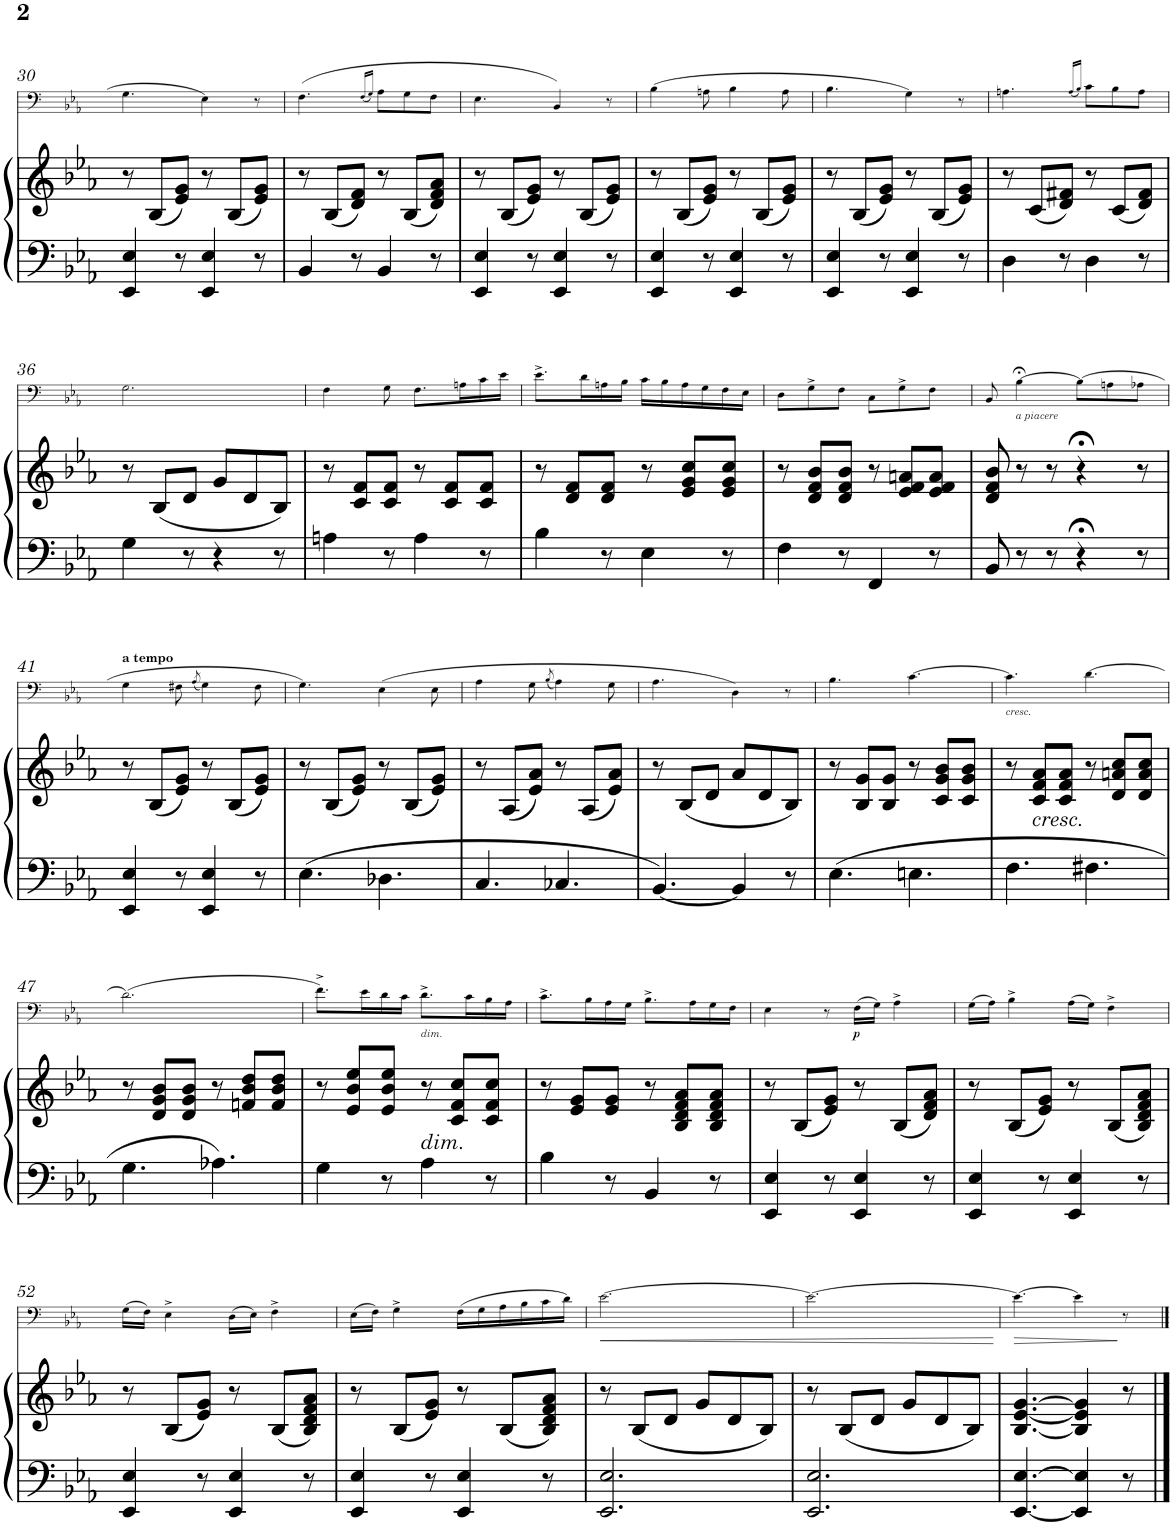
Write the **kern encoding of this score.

**kern	**kern	**kern	**dynam
*part2	*part2	*part1	*part1
*staff3	*staff2	*staff1	*staff1
*I"Piano	*	*I"Trombone	*
*I'Pno	*	*I'Trb	*
!!LO:PB:g=z
*clefF4	*clefG2	*clefF4	*
*k[b-e-a-]	*k[b-e-a-]	*k[b-e-a-]	*
*M6/8	*M6/8	*M6/8	*
=30	=30	=30	=30
4EE-/ 4E-/	8r	4.G\	.
.	(8B-/L	.	.
8r	8e-/ 8g/J)	.	.
4EE-/ 4E-/	8r	4E-\	.
.	(8B-/L	.	.
8r	8e-/ 8g/J)	8r	.
=31	=31	=31	=31
4BB-/	8r	(>4.F\	.
.	(8B-/L	.	.
8r	8d/ 8f/J)	.	.
.	.	(16qF/LL	.
.	.	16qG/JJ)	.
4BB-/	8r	8A-\L	.
.	(8B-/L	8G\	.
8r	8d/ 8f/ 8a-/J)	8F\J	.
=32	=32	=32	=32
4EE-/ 4E-/	8r	4.E-\	.
.	(8B-/L	.	.
8r	8e-/ 8g/J)	.	.
4EE-/ 4E-/	8r	4BB-/)	.
.	(8B-/L	.	.
8r	8e-/ 8g/J)	8r	.
=33	=33	=33	=33
4EE-/ 4E-/	8r	(>4B-\	.
.	(8B-/L	.	.
8r	8e-/ 8g/J)	8An\	.
4EE-/ 4E-/	8r	4B-\	.
.	(8B-/L	.	.
8r	8e-/ 8g/J)	8A\	.
=34	=34	=34	=34
4EE-/ 4E-/	8r	4.B-\	.
.	(8B-/L	.	.
8r	8e-/ 8g/J)	.	.
4EE-/ 4E-/	8r	4G\)	.
.	(8B-/L	.	.
8r	8e-/ 8g/J)	8r	.
=35	=35	=35	=35
4D\	8r	4.An\	.
.	(8c/L	.	.
8r	8d/ 8f#X/J)	.	.
.	.	(16qA/LL	.
.	.	16qB-/JJ)	.
4D\	8r	8c\L	.
.	(8c/L	8B-\	.
8r	8d/ 8f#/J)	8A\J	.
!!LO:LB:g=z
=36	=36	=36	=36
4G\	8r	2.G\	.
.	(8B-/L	.	.
8r	8d/J	.	.
4r	8g/L	.	.
.	8d/	.	.
8r	8B-/J)	.	.
=37	=37	=37	=37
4An\	8r	4F\	.
.	8c/ 8f/L	.	.
8r	8c/ 8f/J	8G\	.
4A\	8r	8.F\L	.
.	8c/ 8f/L	.	.
.	.	16An\L	.
8r	8c/ 8f/J	16c\	.
.	.	16e-\JJ	.
=38	=38	=38	=38
4B-\	8r	8.e-^\L	.
.	8d/ 8f/L	.	.
.	.	16d\L	.
8r	8d/ 8f/J	16An\	.
.	.	16B-\JJ	.
4E-\	8r	16c\LL	.
.	.	16B-\	.
.	8e-/ 8g/ 8cc/L	16A\	.
.	.	16G\	.
8r	8e-/ 8g/ 8cc/J	16F\	.
.	.	16E-\JJ	.
=39	=39	=39	=39
4F\	8r	8D\L	.
.	8d/ 8f/ 8b-/L	8G^\	.
8r	8d/ 8f/ 8b-/J	8F\J	.
4FF/	8r	8C\L	.
.	8e-/ 8f/ 8an/L	8G^\	.
8r	8e-/ 8f/ 8a/J	8F\J	.
=40	=40	=40	=40
8BB-/	8d/ 8f/ 8b-/	8BB-/	.
!	!	!LO:TX:b:i:t=a piacere	!
8r	8r	[>4B-;<\	.
8r	8r	.	.
4r;<	4r;<	(8B-\L]	.
.	.	8An\	.
8r	8r	8A-X\J	.
!!LO:LB:g=z
=41	=41	=41	=41
!	!	!LO:TX:a:B:t=a tempo	!
4EE-/ 4E-/	8r	4G\	.
.	(8B-/L	.	.
8r	8e-/ 8g/J)	8F#X\	.
.	.	(8qA-/	.
4EE-/ 4E-/	8r	4G\)	.
.	(8B-/L	.	.
8r	8e-/ 8g/J)	8F#\	.
=42	=42	=42	=42
4.E-\	8r	4.G\)	.
.	(8B-/L	.	.
.	8e-/ 8g/J)	.	.
4.D-X\	8r	(4E-\	.
.	(8B-/L	.	.
.	8e-/ 8g/J)	8E-\	.
=43	=43	=43	=43
4.C/	8r	4A-\	.
.	(8A-/L	.	.
.	8e-/ 8a-/J)	8G\	.
.	.	(8qB-/	.
4.C-X/	8r	4A-\)	.
.	(8A-/L	.	.
.	8e-/ 8a-/J)	8G\	.
=44	=44	=44	=44
[4.BB-/	8r	4.A-\	.
.	(8B-/L	.	.
.	8d/J	.	.
4BB-/]	8a-/L	4D\)	.
.	8d/	.	.
8r	8B-/J)	8r	.
=45	=45	=45	=45
4.E-\	8r	4.B-\	.
.	8B-/ 8g/L	.	.
.	8B-/ 8g/J	.	.
4.En\	8r	[>4.c\	.
.	8c/ 8g/ 8b-/L	.	.
.	8c/ 8g/ 8b-/J	.	.
=46	=46	=46	=46
!	!	!LO:TX:b:i:t=cresc.	!
4.F\	8r	4.c\]	.
!	!LO:TX:b:i:t=cresc.	!	!
.	8c/ 8f/ 8a-/L	.	.
.	8c/ 8f/ 8a-/J	.	.
4.F#X\	8r	[>4.d\	.
.	8d/ 8an/ 8cc/L	.	.
.	8d/ 8a/ 8cc/J	.	.
!!LO:LB:g=z
=47	=47	=47	=47
4.G\	8r	(2.d\]	.
.	8d/ 8g/ 8b-/L	.	.
.	8d/ 8g/ 8b-/J	.	.
4.A-X\	8r	.	.
.	8fn/ 8b-/ 8dd/L	.	.
.	8f/ 8b-/ 8dd/J	.	.
=48	=48	=48	=48
4G\	8r	8.f^\L)	.
.	8e-/ 8b-/ 8ee-/L	.	.
.	.	16e-\L	.
8r	8e-/ 8b-/ 8ee-/J	16d\	.
.	.	16c\JJ	.
!	!	!LO:TX:b:i:t=dim.	!
!	!LO:TX:b:i:t=dim.	!	!
4A-\	8r	8.d^\L	.
.	8c/ 8f/ 8cc/L	.	.
.	.	16c\L	.
8r	8c/ 8f/ 8cc/J	16B-\	.
.	.	16A-\JJ	.
=49	=49	=49	=49
4B-\	8r	8.c^\L	.
.	8e-/ 8g/L	.	.
.	.	16B-\L	.
8r	8e-/ 8g/J	16A-\	.
.	.	16G\JJ	.
4BB-/	8r	8.B-^\L	.
.	8B-/ 8d/ 8f/ 8a-/L	.	.
.	.	16A-\L	.
8r	8B-/ 8d/ 8f/ 8a-/J	16G\	.
.	.	16F\JJ	.
=50	=50	=50	=50
4EE-/ 4E-/	8r	4E-\	.
.	(8B-/L	.	.
8r	8e-/ 8g/J)	8r	.
!	!	!	!LO:DY:b
4EE-/ 4E-/	8r	(16F\LL	p
.	.	16G\JJ)	.
.	(8B-/L	4A-^\	.
8r	8d/ 8f/ 8a-/J)	.	.
=51	=51	=51	=51
4EE-/ 4E-/	8r	(16G\LL	.
.	.	16A-\JJ)	.
.	(8B-/L	4B-^\	.
8r	8e-/ 8g/J)	.	.
4EE-/ 4E-/	8r	(16A-\LL	.
.	.	16G\JJ)	.
.	(8B-/L	4F^\	.
8r	8B-/ 8d/ 8f/ 8a-/J)	.	.
!!LO:LB:g=z
=52	=52	=52	=52
4EE-/ 4E-/	8r	(16G\LL	.
.	.	16F\JJ)	.
.	(8B-/L	4E-^\	.
8r	8e-/ 8g/J)	.	.
4EE-/ 4E-/	8r	(16D\LL	.
.	.	16E-\JJ)	.
.	(8B-/L	4F^\	.
8r	8B-/ 8d/ 8f/ 8a-/J)	.	.
=53	=53	=53	=53
4EE-/ 4E-/	8r	(16E-\LL	.
.	.	16F\JJ)	.
.	(8B-/L	4G^\	.
8r	8e-/ 8g/J)	.	.
4EE-/ 4E-/	8r	(16F\LL	.
.	.	16G\	.
.	(8B-/L	16A-\	.
.	.	16B-\	.
8r	8B-/ 8d/ 8f/ 8a-/J)	16c\	.
.	.	16d\JJ)	.
=54	=54	=54	=54
!	!	!	!LO:HP:b
2.EE-/ 2.E-/	8r	[>2.e-\	<
.	(8B-/L	.	.
.	8d/J	.	.
.	8g/L	.	.
.	8d/	.	.
.	8B-/J)	.	.
=55	=55	=55	=55
2.EE-/ 2.E-/	8r	2.e-\_	.
.	(8B-/L	.	.
.	8d/J	.	.
.	8g/L	.	.
.	8d/	.	.
.	8B-/J)	.	.
.	.	.	[
=56	=56	=56	=56
!	!	!	!LO:HP:b
[4.EE-/ [4.E-/	[4.B-/ [4.e-/ [4.g/	4.e-\_	>
4EE-/] 4E-/]	4B-/] 4e-/] 4g/]	4e-\]	.
8r	8r	8r	]
==	==	==	==
*-	*-	*-	*-
